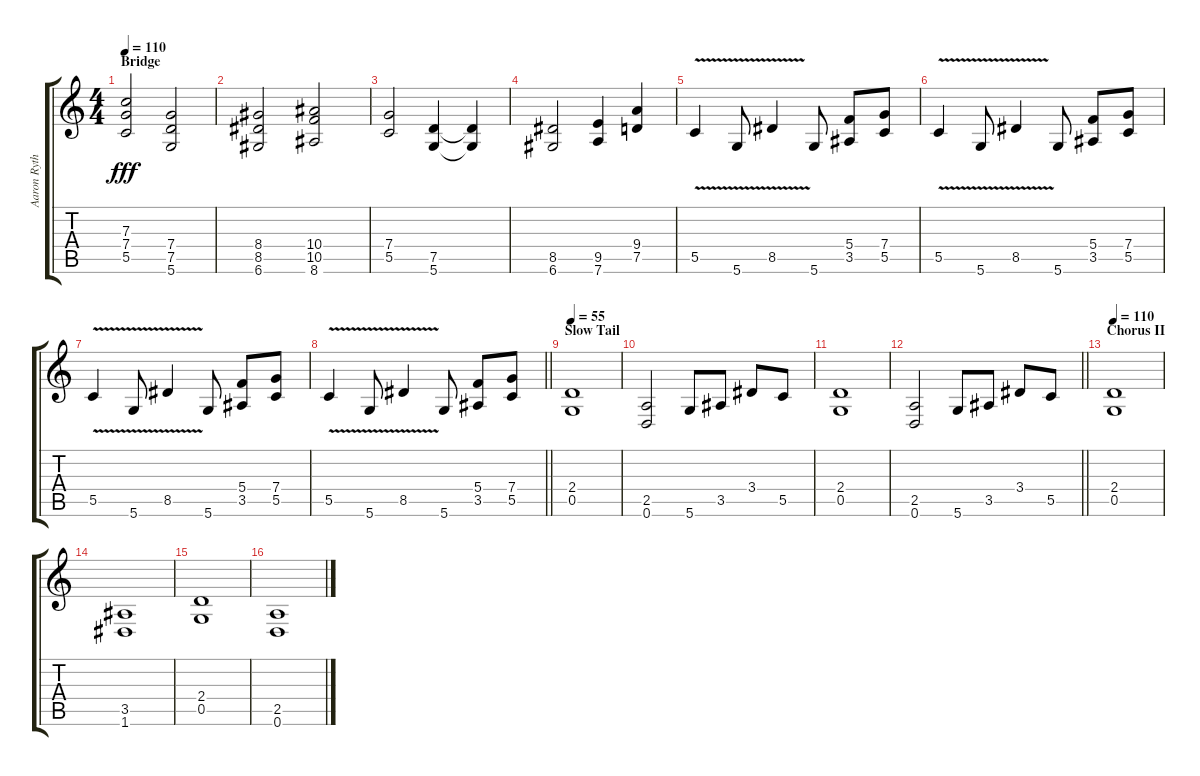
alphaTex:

\track ("Aaron Rythm" "Aaron Ryth") {instrument overdrivenguitar}
\staff {score tabs}
\tuning (D4 A3 F3 C3 G2 D2) {hide}
\ts (4 4)
\section ("" "Bridge")
\tempo 110
\clef g2
\ks c
(7.3 7.4 5.5).2{dy fff} (7.4 7.5 5.6).2 |
(8.4 8.5 6.6).2 (10.4 10.5 8.6).2 |
(7.4 5.5).2 (7.5 5.6).4 (7.5{t} 5.6{t}).4 |
(8.5 6.6).2 (9.5 7.6).4 (9.4 7.5).4 |
5.5{v}.4 5.6{v}.8 8.5{v}.4 5.6.8 (5.4 3.5).8 (7.4 5.5).8 |
5.5{v}.4 5.6{v}.8 8.5{v}.4 5.6.8 (5.4 3.5).8 (7.4 5.5).8 |
5.5{v}.4 5.6{v}.8 8.5{v}.4 5.6.8 (5.4 3.5).8 (7.4 5.5).8 |
\barLineRight lightlight
5.5{v}.4 5.6{v}.8 8.5{v}.4 5.6.8 (5.4 3.5).8 (7.4 5.5).8 |
\section ("" "Slow Tail")
\tempo 55
(2.4 0.5).1 |
(2.5 0.6).2 5.6.8 3.5.8 3.4.8 5.5.8 |
(2.4 0.5).1 |
\barLineRight lightlight
(2.5 0.6).2 5.6.8 3.5.8 3.4.8 5.5.8 |
\section ("" "Chorus II")
\tempo 110
(2.4 0.5).1 |
(3.5 1.6).1 |
(2.4 0.5).1 |
(2.5 0.6).1
